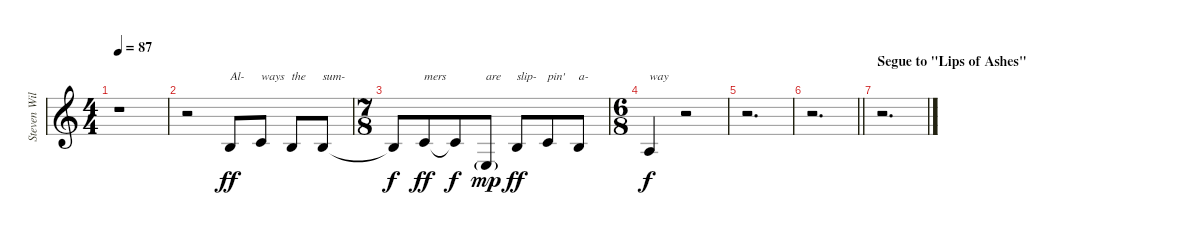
\track ("Steven Wilson Vox" "Steven Wil") {instrument lead6voice}
\staff {score}
\tuning (E4 B3 G3 D3 A2 E2) {hide}
\ts (4 4)
\tempo 87
\clef g2
\ks aminor
r.1{dy f} |
r.2 0.2.8{txt "Al-" dy ff} 1.2.8{txt "ways"} 0.2.8{txt "the"} 0.2.8{txt "sum-"} |
\ts (7 8)
0.2{t}.8{dy f} 1.2.8{txt "mers" dy ff} 1.2{t}.8{dy f} 2.4{g}.8{txt "are" dy mp} 0.2.8{txt "slip-" dy ff} 1.2.8{txt "pin'"} 0.2.8{txt "a-"} |
\ts (6 8)
2.3.4{txt "way" dy f} r.2 |
r.2{d} |
\barLineRight lightlight
r.2{d} |
\section ("" "Segue to \"Lips of Ashes\"")
r.2{d}
